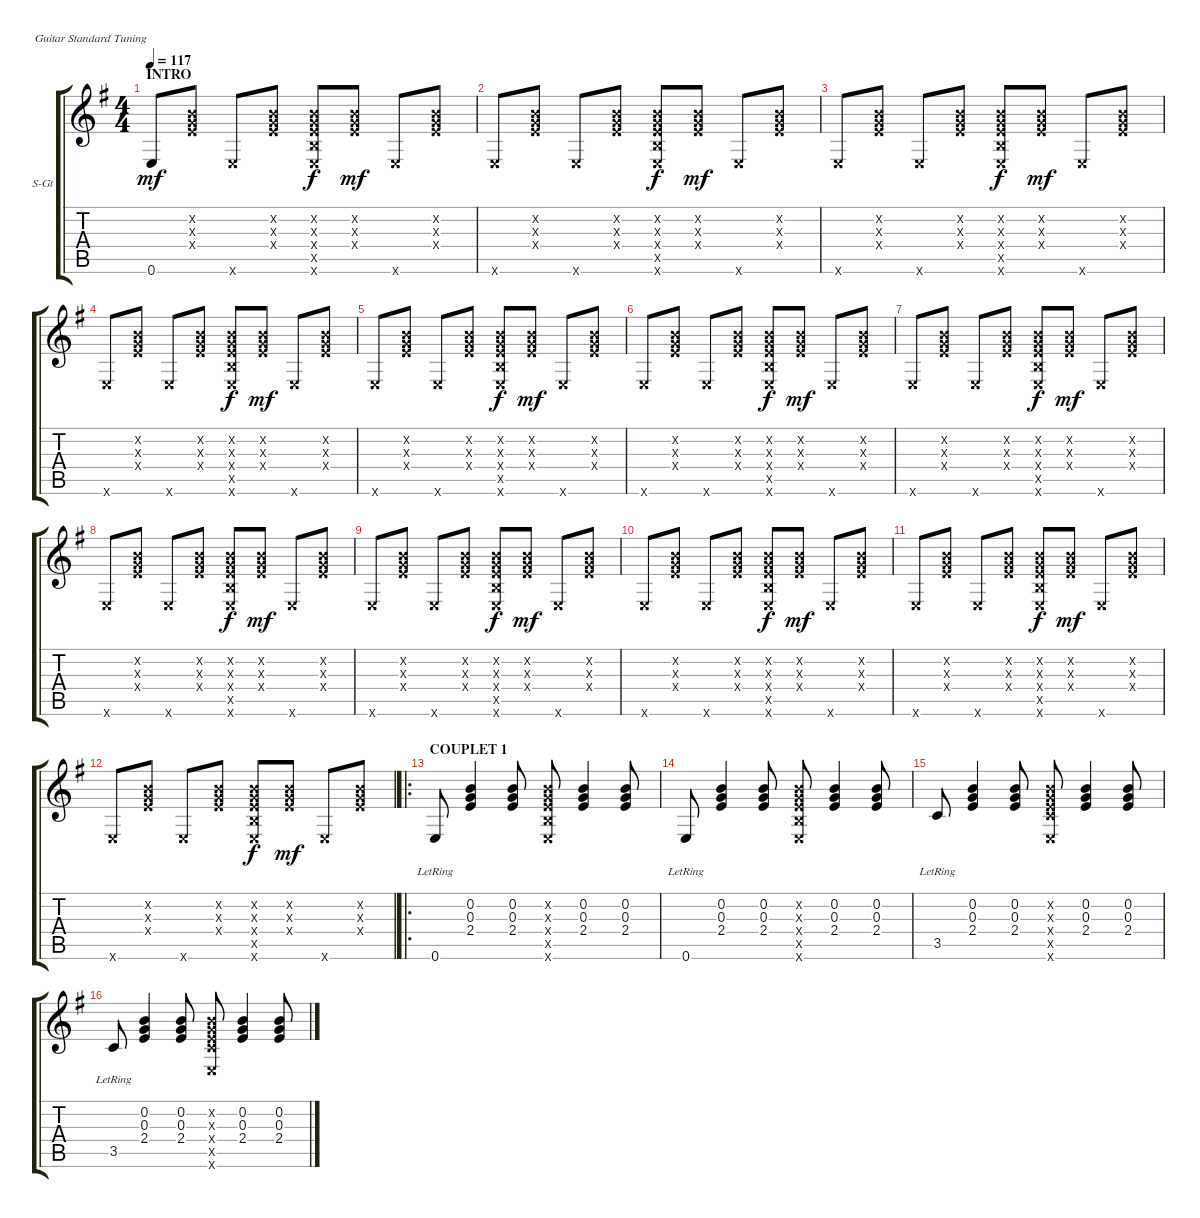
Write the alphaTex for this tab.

\defaultSystemsLayout 4
\bracketExtendMode groupsimilarinstruments
\firstSystemTrackNameOrientation horizontal
\otherSystemsTrackNameOrientation horizontal
\track ("Steel Guitar" "S-Gt") {instrument acousticguitarsteel}
\staff {score tabs}
\tuning (E4 B3 G3 D3 A2 E2)
\ts (4 4)
\section ("" "INTRO")
\tempo 117
\clef g2
\ks eminor
0.6.8{dy mf instrument acousticguitarsteel} (2.4{x} 0.3{x} 0.2{x}).8 0.6{x}.8 (0.2{x} 0.3{x} 2.4{x}).8 (0.2{x} 0.3{x} 2.4{x} 2.5{x} 0.6{x}).8{dy f} (2.4{x} 0.3{x} 0.2{x}).8{dy mf} 0.6{x}.8 (0.2{x} 0.3{x} 2.4{x}).8 |
0.6{x}.8 (2.4{x} 0.3{x} 0.2{x}).8 0.6{x}.8 (0.2{x} 0.3{x} 2.4{x}).8 (0.2{x} 0.3{x} 2.4{x} 2.5{x} 0.6{x}).8{dy f} (2.4{x} 0.3{x} 0.2{x}).8{dy mf} 0.6{x}.8 (0.2{x} 0.3{x} 2.4{x}).8 |
0.6{x}.8 (2.4{x} 0.3{x} 0.2{x}).8 0.6{x}.8 (0.2{x} 0.3{x} 2.4{x}).8 (0.2{x} 0.3{x} 2.4{x} 2.5{x} 0.6{x}).8{dy f} (2.4{x} 0.3{x} 0.2{x}).8{dy mf} 0.6{x}.8 (0.2{x} 0.3{x} 2.4{x}).8 |
0.6{x}.8 (2.4{x} 0.3{x} 0.2{x}).8 0.6{x}.8 (0.2{x} 0.3{x} 2.4{x}).8 (0.2{x} 0.3{x} 2.4{x} 2.5{x} 0.6{x}).8{dy f} (2.4{x} 0.3{x} 0.2{x}).8{dy mf} 0.6{x}.8 (0.2{x} 0.3{x} 2.4{x}).8 |
0.6{x}.8 (2.4{x} 0.3{x} 0.2{x}).8 0.6{x}.8 (0.2{x} 0.3{x} 2.4{x}).8 (0.2{x} 0.3{x} 2.4{x} 2.5{x} 0.6{x}).8{dy f} (2.4{x} 0.3{x} 0.2{x}).8{dy mf} 0.6{x}.8 (0.2{x} 0.3{x} 2.4{x}).8 |
0.6{x}.8 (2.4{x} 0.3{x} 0.2{x}).8 0.6{x}.8 (0.2{x} 0.3{x} 2.4{x}).8 (0.2{x} 0.3{x} 2.4{x} 2.5{x} 0.6{x}).8{dy f} (2.4{x} 0.3{x} 0.2{x}).8{dy mf} 0.6{x}.8 (0.2{x} 0.3{x} 2.4{x}).8 |
0.6{x}.8 (2.4{x} 0.3{x} 0.2{x}).8 0.6{x}.8 (0.2{x} 0.3{x} 2.4{x}).8 (0.2{x} 0.3{x} 2.4{x} 2.5{x} 0.6{x}).8{dy f} (2.4{x} 0.3{x} 0.2{x}).8{dy mf} 0.6{x}.8 (0.2{x} 0.3{x} 2.4{x}).8 |
0.6{x}.8 (2.4{x} 0.3{x} 0.2{x}).8 0.6{x}.8 (0.2{x} 0.3{x} 2.4{x}).8 (0.2{x} 0.3{x} 2.4{x} 2.5{x} 0.6{x}).8{dy f} (2.4{x} 0.3{x} 0.2{x}).8{dy mf} 0.6{x}.8 (0.2{x} 0.3{x} 2.4{x}).8 |
0.6{x}.8 (2.4{x} 0.3{x} 0.2{x}).8 0.6{x}.8 (0.2{x} 0.3{x} 2.4{x}).8 (0.2{x} 0.3{x} 2.4{x} 2.5{x} 0.6{x}).8{dy f} (2.4{x} 0.3{x} 0.2{x}).8{dy mf} 0.6{x}.8 (0.2{x} 0.3{x} 2.4{x}).8 |
0.6{x}.8 (2.4{x} 0.3{x} 0.2{x}).8 0.6{x}.8 (0.2{x} 0.3{x} 2.4{x}).8 (0.2{x} 0.3{x} 2.4{x} 2.5{x} 0.6{x}).8{dy f} (2.4{x} 0.3{x} 0.2{x}).8{dy mf} 0.6{x}.8 (0.2{x} 0.3{x} 2.4{x}).8 |
0.6{x}.8 (2.4{x} 0.3{x} 0.2{x}).8 0.6{x}.8 (0.2{x} 0.3{x} 2.4{x}).8 (0.2{x} 0.3{x} 2.4{x} 2.5{x} 0.6{x}).8{dy f} (2.4{x} 0.3{x} 0.2{x}).8{dy mf} 0.6{x}.8 (0.2{x} 0.3{x} 2.4{x}).8 |
0.6{x}.8 (2.4{x} 0.3{x} 0.2{x}).8 0.6{x}.8 (0.2{x} 0.3{x} 2.4{x}).8 (0.2{x} 0.3{x} 2.4{x} 2.5{x} 0.6{x}).8{dy f} (2.4{x} 0.3{x} 0.2{x}).8{dy mf} 0.6{x}.8 (0.2{x} 0.3{x} 2.4{x}).8 |
\ro
\section ("" "COUPLET 1")
0.6{lr}.8 (2.4 0.3 0.2).4 (0.2 0.3 2.4).8 (0.2{x} 0.3{x} 2.4{x} 2.5{x} 0.6{x}).8 (2.4 0.3 0.2).4 (0.2 0.3 2.4).8 |
0.6{lr}.8 (2.4 0.3 0.2).4 (0.2 0.3 2.4).8 (0.2{x} 0.3{x} 2.4{x} 2.5{x} 0.6{x}).8 (2.4 0.3 0.2).4 (0.2 0.3 2.4).8 |
3.5{lr}.8 (2.4 0.3 0.2).4 (0.2 0.3 2.4).8 (0.2{x} 0.3{x} 2.4{x} 3.5{x} 0.6{x}).8 (2.4 0.3 0.2).4 (0.2 0.3 2.4).8 |
3.5{lr}.8 (2.4 0.3 0.2).4 (0.2 0.3 2.4).8 (0.2{x} 0.3{x} 2.4{x} 3.5{x} 0.6{x}).8 (2.4 0.3 0.2).4 (0.2 0.3 2.4).8
